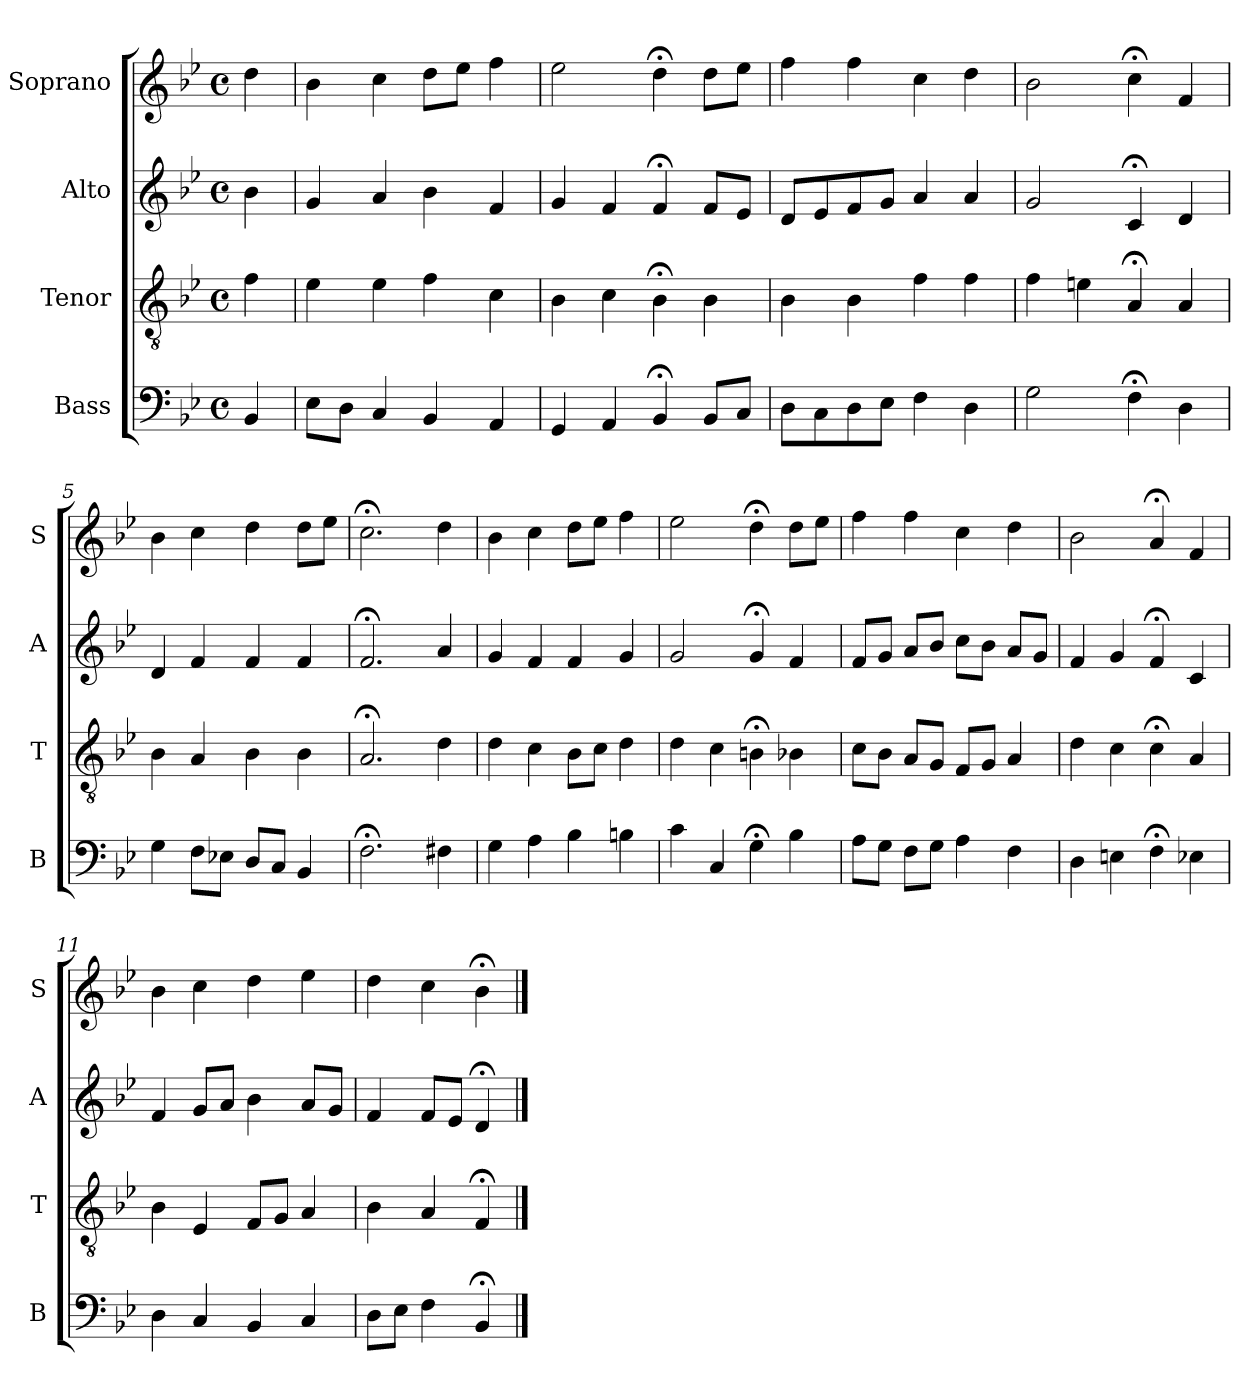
**kern	**kern	**kern	**kern
*part4	*part3	*part2	*part1
*staff4	*staff3	*staff2	*staff1
*I"Bass	*I"Tenor	*I"Alto	*I"Soprano
*I'B	*I'T	*I'A	*I'S
*clefF4	*clefGv2	*clefG2	*clefG2
*k[b-e-]	*k[b-e-]	*k[b-e-]	*k[b-e-]
*B-:	*B-:	*B-:	*B-:
*M4/4	*M4/4	*M4/4	*M4/4
*met(c)	*met(c)	*met(c)	*met(c)
*MM100	*MM100	*MM100	*MM100
=	=	=	=
4BB-	4f	4b-	4dd
=1	=1	=1	=1
8E-L	4e-	4g	4b-
8DJ	.	.	.
4C	4e-	4a	4cc
4BB-	4f	4b-	8ddL
.	.	.	8ee-J
4AA	4c	4f	4ff
=2	=2	=2	=2
4GG	4B-	4g	2ee-
4AA	4c	4f	.
4BB-;<	4B-;<	4f;<	4dd;<
8BB-L	4B-	8fL	8ddL
8CJ	.	8e-J	8ee-J
=3	=3	=3	=3
8DL	4B-i	8dL	4ffi
8C	.	8e-	.
8D	4B-i	8f	4ffi
8E-J	.	8gJ	.
4F	4fi	4a	4cci
4D	4f	4a	4dd
=4	=4	=4	=4
2G	4f	2g	2b-
.	4en	.	.
4F;<	4A;<	4c;<	4cc;<
4D	4A	4d	4f
=5	=5	=5	=5
4G	4B-	4d	4b-
8FL	4A	4f	4cc
8E-XJ	.	.	.
8DL	4B-	4f	4dd
8CJ	.	.	.
4BB-	4B-	4f	8ddL
.	.	.	8ee-J
=6	=6	=6	=6
2.F;<	2.A;<	2.f;<	2.cc;<
4F#X	4d	4a	4dd
=7	=7	=7	=7
4G	4d	4g	4b-
4A	4c	4f	4cc
4B-	8B-L	4f	8ddL
.	8cJ	.	8ee-J
4Bn	4d	4g	4ff
=8	=8	=8	=8
4c	4d	2g	2ee-
4C	4c	.	.
4G;<	4Bn;<	4g;<	4dd;<
4B-	4B-X	4f	8ddL
.	.	.	8ee-J
=9	=9	=9	=9
8AL	8cL	8fL	4ff
8GJ	8B-J	8gJ	.
8FL	8AL	8aL	4ff
8GJ	8GJ	8b-J	.
4A	8FL	8ccL	4cc
.	8GJ	8b-J	.
4F	4A	8aL	4dd
.	.	8gJ	.
=10	=10	=10	=10
4D	4d	4f	2b-
4En	4c	4g	.
4F;<	4c;<	4f;<	4a;<
4E-X	4A	4c	4f
=11	=11	=11	=11
4D	4B-	4f	4b-
4C	4E-	8gL	4cc
.	.	8aJ	.
4BB-	8FL	4b-	4dd
.	8GJ	.	.
4C	4A	8aL	4ee-
.	.	8gJ	.
=12	=12	=12	=12
8DL	4B-	4f	4dd
8E-J	.	.	.
4F	4A	8fL	4cc
.	.	8e-J	.
4BB-;<	4F;<	4d;<	4b-;<
==	==	==	==
*-	*-	*-	*-
